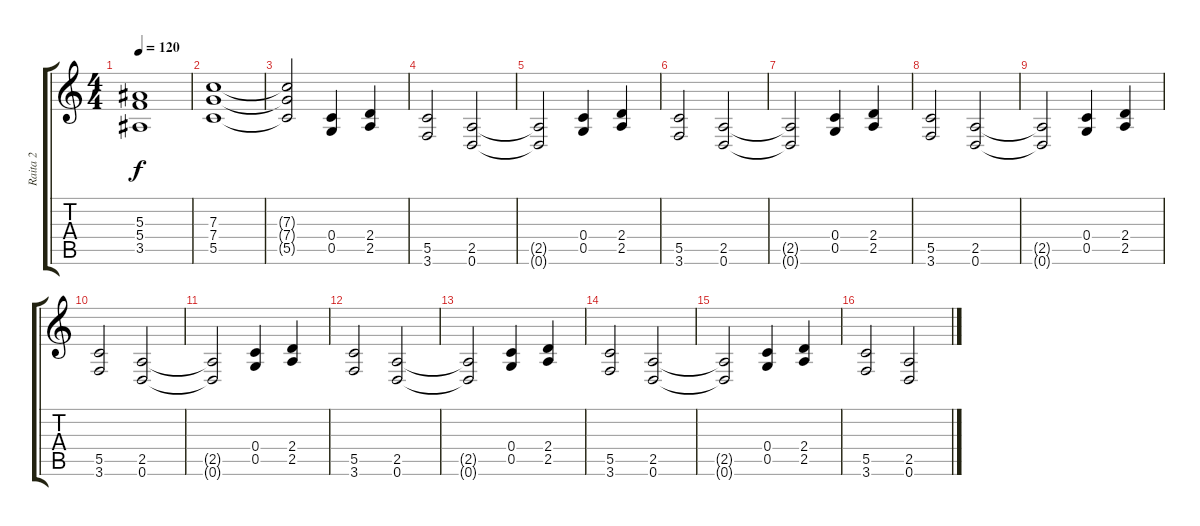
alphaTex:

\track ("Raita 2" "Raita 2") {instrument overdrivenguitar}
\staff {score tabs}
\tuning (D4 A3 F3 C3 G2 D2) {hide}
\ts (4 4)
\tempo 120
\clef g2
\ks c
(5.3{t} 5.4{t} 3.5{t}).1{dy f} |
(7.3 7.4 5.5).1 |
(7.3{t} 7.4{t} 5.5{t}).2 (0.4 0.5).4 (2.4 2.5).4 |
(5.5 3.6).2 (2.5 0.6).2 |
(2.5{t} 0.6{t}).2 (0.4 0.5).4 (2.4 2.5).4 |
(5.5 3.6).2 (2.5 0.6).2 |
(2.5{t} 0.6{t}).2 (0.4 0.5).4 (2.4 2.5).4 |
(5.5 3.6).2 (2.5 0.6).2 |
(2.5{t} 0.6{t}).2 (0.4 0.5).4 (2.4 2.5).4 |
(5.5 3.6).2 (2.5 0.6).2 |
(2.5{t} 0.6{t}).2 (0.4 0.5).4 (2.4 2.5).4 |
(5.5 3.6).2 (2.5 0.6).2 |
(2.5{t} 0.6{t}).2 (0.4 0.5).4 (2.4 2.5).4 |
(5.5 3.6).2 (2.5 0.6).2 |
(2.5{t} 0.6{t}).2 (0.4 0.5).4 (2.4 2.5).4 |
(5.5 3.6).2 (2.5 0.6).2
